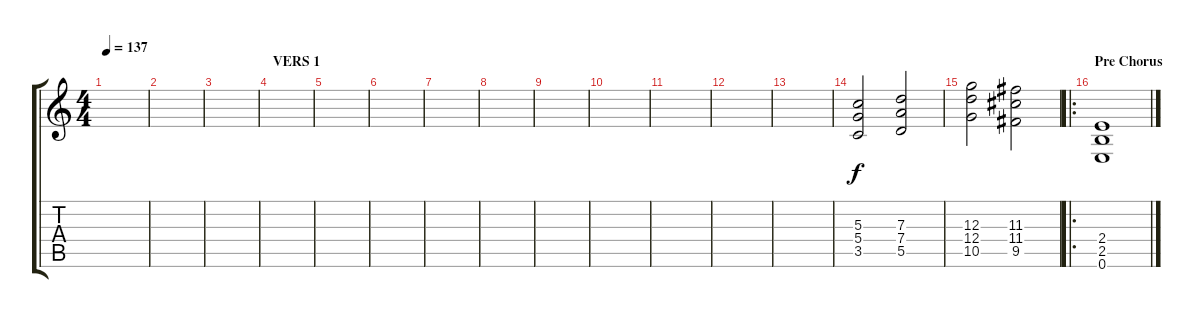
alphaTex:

\track "" {instrument overdrivenguitar}
\staff {score tabs}
\tuning (E4 B3 G3 D3 A2 E2) {hide}
\ts (4 4)
\tempo 137
\clef g2
\ks c
|
|
|
\section ("" "VERS 1")
|
|
|
|
|
|
|
|
|
|
(5.3 5.4 3.5).2 (7.3 7.4 5.5).2 |
(12.3 12.4 10.5).2 (11.3 11.4 9.5).2 |
\ro
\section ("" "Pre Chorus")
(2.4 2.5 0.6).1
